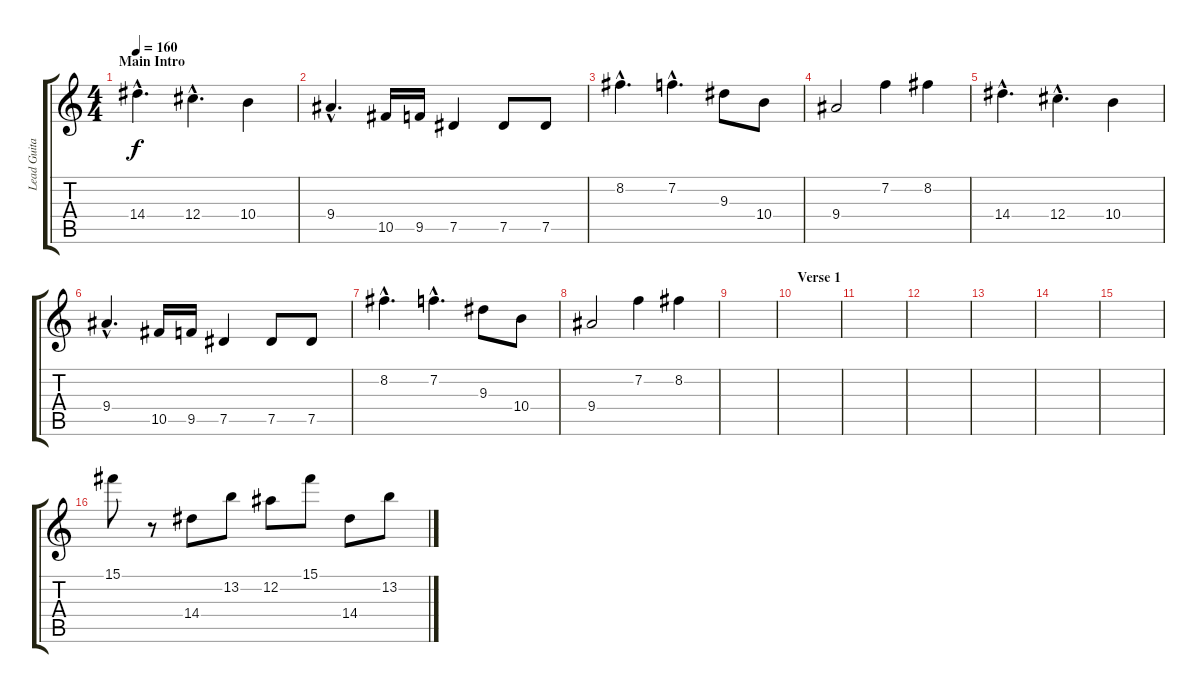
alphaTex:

\track ("Lead Guitar I" "Lead Guita") {instrument overdrivenguitar}
\staff {score tabs}
\tuning (Eb4 Bb3 Gb3 Db3 Ab2 Eb2) {hide}
\ts (4 4)
\section ("" "Main Intro")
\tempo 160
\clef g2
\ks c
14.4{hac}.4{d dy f} 12.4{hac}.4{d} 10.4.4 |
9.4{hac}.4{d} 10.5.16 9.5.16 7.5.4 7.5.8 7.5.8 |
8.2{hac}.4{d} 7.2{hac}.4{d} 9.3.8 10.4.8 |
9.4.2 7.2.4 8.2.4 |
14.4{hac}.4{d} 12.4{hac}.4{d} 10.4.4 |
9.4{hac}.4{d} 10.5.16 9.5.16 7.5.4 7.5.8 7.5.8 |
8.2{hac}.4{d} 7.2{hac}.4{d} 9.3.8 10.4.8 |
9.4.2 7.2.4 8.2.4 |
|
\section ("" "Verse 1")
|
|
|
|
|
|
15.1.8 r.8 14.4.8 13.2.8 12.2.8 15.1.8 14.4.8 13.2.8
